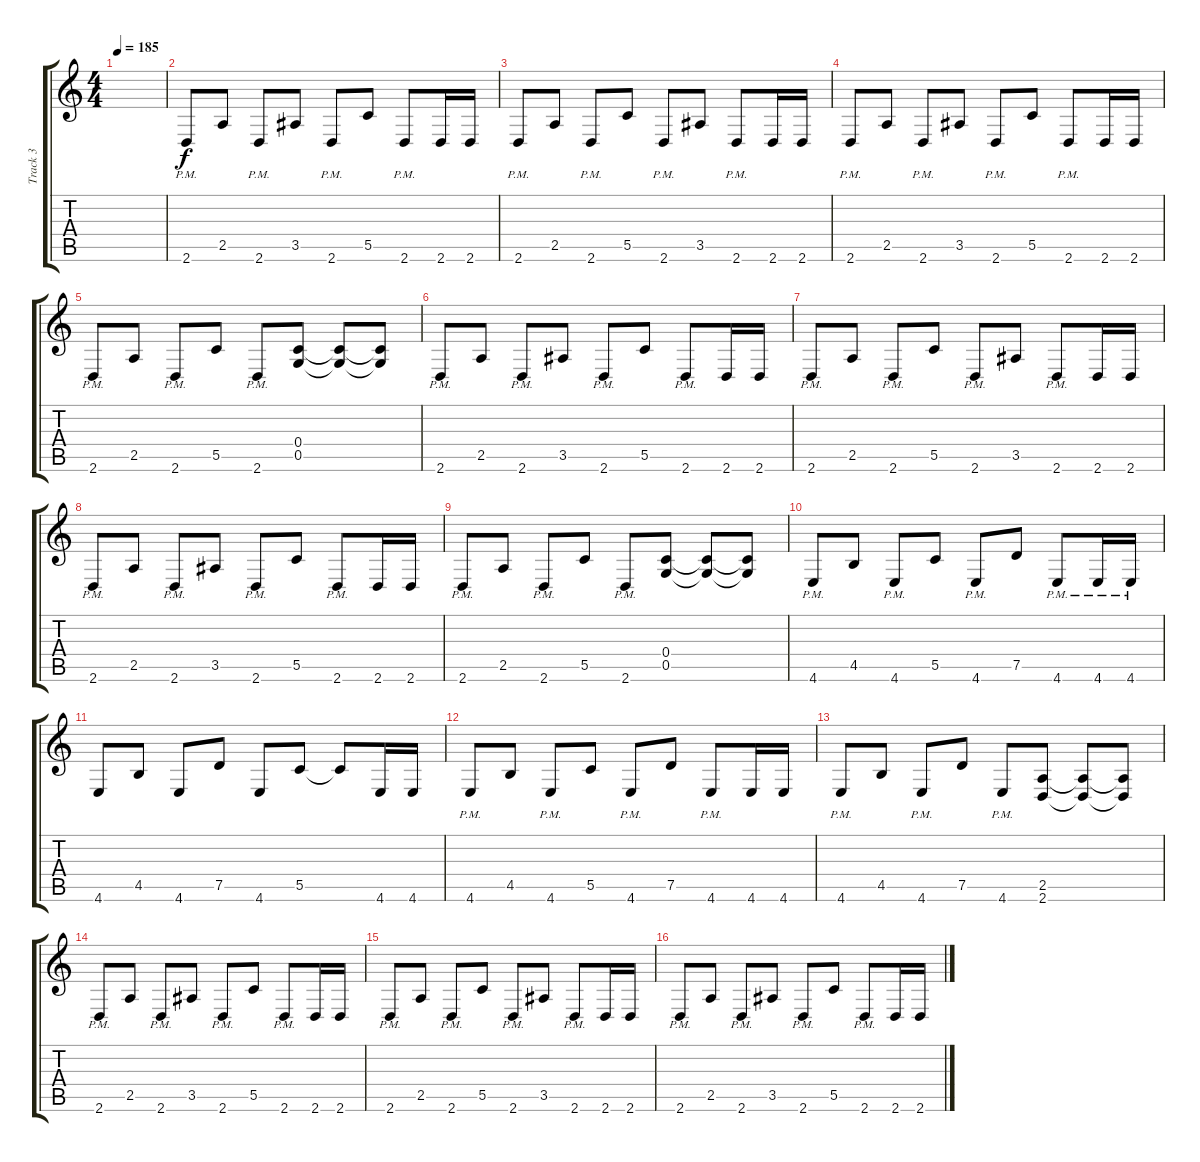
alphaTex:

\track ("Track 3" "Track 3") {instrument overdrivenguitar}
\staff {score tabs}
\tuning (D4 A3 F3 C3 G2 C2) {hide}
\ts (4 4)
\tempo 185
\clef g2
\ks c
|
2.6{pm}.8{instrument distortionguitar} 2.5.8 2.6{pm}.8 3.5.8 2.6{pm}.8 5.5.8 2.6{pm}.8 2.6.16 2.6.16 |
2.6{pm}.8 2.5.8 2.6{pm}.8 5.5.8 2.6{pm}.8 3.5.8 2.6{pm}.8 2.6.16 2.6.16 |
2.6{pm}.8 2.5.8 2.6{pm}.8 3.5.8 2.6{pm}.8 5.5.8 2.6{pm}.8 2.6.16 2.6.16 |
2.6{pm}.8 2.5.8 2.6{pm}.8 5.5.8 2.6{pm}.8 (0.4 0.5).8 (0.4{t} 0.5{t}).8 (0.4{t} 0.5{t}).8 |
2.6{pm}.8 2.5.8 2.6{pm}.8 3.5.8 2.6{pm}.8 5.5.8 2.6{pm}.8 2.6.16 2.6.16 |
2.6{pm}.8 2.5.8 2.6{pm}.8 5.5.8 2.6{pm}.8 3.5.8 2.6{pm}.8 2.6.16 2.6.16 |
2.6{pm}.8 2.5.8 2.6{pm}.8 3.5.8 2.6{pm}.8 5.5.8 2.6{pm}.8 2.6.16 2.6.16 |
2.6{pm}.8 2.5.8 2.6{pm}.8 5.5.8 2.6{pm}.8 (0.4 0.5).8 (0.4{t} 0.5{t}).8 (0.4{t} 0.5{t}).8 |
4.6{pm}.8 4.5.8 4.6{pm}.8 5.5.8 4.6{pm}.8 7.5.8 4.6{pm}.8 4.6{pm}.16 4.6{pm}.16 |
4.6.8 4.5.8 4.6.8 7.5.8 4.6.8 5.5.8 5.5{t}.8 4.6.16 4.6.16 |
4.6{pm}.8 4.5.8 4.6{pm}.8 5.5.8 4.6{pm}.8 7.5.8 4.6{pm}.8 4.6.16 4.6.16 |
4.6{pm}.8 4.5.8 4.6{pm}.8 7.5.8 4.6{pm}.8 (2.5 2.6).8 (2.5{t} 2.6{t}).8 (2.5{t} 2.6{t}).8 |
2.6{pm}.8 2.5.8 2.6{pm}.8 3.5.8 2.6{pm}.8 5.5.8 2.6{pm}.8 2.6.16 2.6.16 |
2.6{pm}.8 2.5.8 2.6{pm}.8 5.5.8 2.6{pm}.8 3.5.8 2.6{pm}.8 2.6.16 2.6.16 |
2.6{pm}.8 2.5.8 2.6{pm}.8 3.5.8 2.6{pm}.8 5.5.8 2.6{pm}.8 2.6.16 2.6.16
